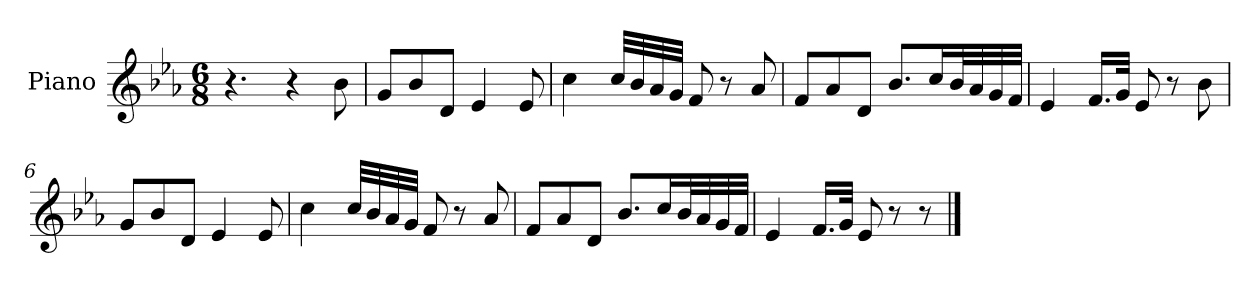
**kern
*part1
*staff1
*I"Piano
*I'Pno
*clefG2
*k[b-e-a-]
*E-:
*M6/8
=1
4.r
4r
8b-\
=2
8g/L
8b-/
8d/J
4e-/
8e-/
=3
4cc\
32cc/LLL
32b-/
32a-/
32g/JJJ
8f/
8r
8a-/
=4
8f/L
8a-/
8d/J
8.b-/L
16cc/L
32b-/L
32a-/
32g/
32f/JJJ
=5
4e-/
16.f/LL
32g/JJk
8e-/
8r
8b-\
=6
8g/L
8b-/
8d/J
4e-/
8e-/
=7
4cc\
32cc/LLL
32b-/
32a-/
32g/JJJ
8f/
8r
8a-/
=8
8f/L
8a-/
8d/J
8.b-/L
16cc/L
32b-/L
32a-/
32g/
32f/JJJ
=9
4e-/
16.f/LL
32g/JJk
8e-/
8r
8r
==
*-
